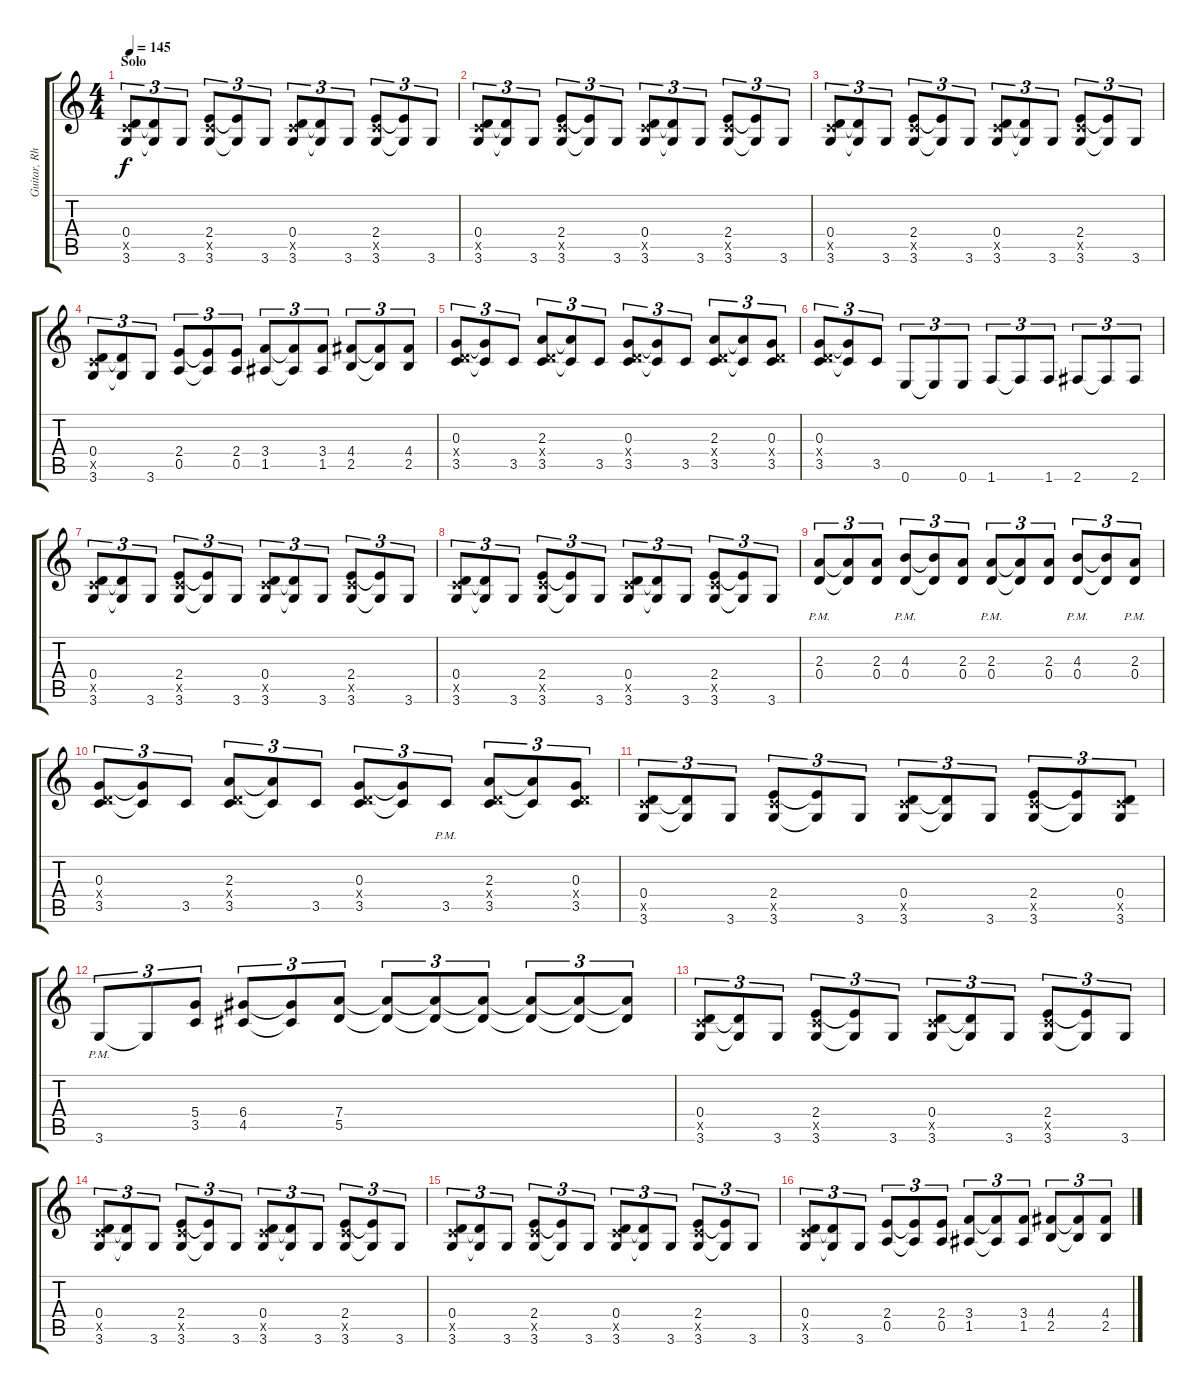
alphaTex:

\track ("Guitar, Rhythm" "Guitar, Rh") {instrument overdrivenguitar}
\staff {score tabs}
\tuning (E4 B3 G3 D3 A2 E2) {hide}
\ts (4 4)
\section ("" "Solo")
\tempo 145
\clef g2
\ks c
(0.4 3.5{x} 3.6).8{tu (3 2) dy f} (0.4{t} 3.6{t}).8{tu (3 2)} 3.6.8{tu (3 2)} (2.4 3.5{x} 3.6).8{tu (3 2)} (2.4{t} 3.6{t}).8{tu (3 2)} 3.6.8{tu (3 2)} (0.4 3.5{x} 3.6).8{tu (3 2)} (0.4{t} 3.6{t}).8{tu (3 2)} 3.6.8{tu (3 2)} (2.4 3.5{x} 3.6).8{tu (3 2)} (2.4{t} 3.6{t}).8{tu (3 2)} 3.6.8{tu (3 2)} |
(0.4 3.5{x} 3.6).8{tu (3 2)} (0.4{t} 3.6{t}).8{tu (3 2)} 3.6.8{tu (3 2)} (2.4 3.5{x} 3.6).8{tu (3 2)} (2.4{t} 3.6{t}).8{tu (3 2)} 3.6.8{tu (3 2)} (0.4 3.5{x} 3.6).8{tu (3 2)} (0.4{t} 3.6{t}).8{tu (3 2)} 3.6.8{tu (3 2)} (2.4 3.5{x} 3.6).8{tu (3 2)} (2.4{t} 3.6{t}).8{tu (3 2)} 3.6.8{tu (3 2)} |
(0.4 3.5{x} 3.6).8{tu (3 2)} (0.4{t} 3.6{t}).8{tu (3 2)} 3.6.8{tu (3 2)} (2.4 3.5{x} 3.6).8{tu (3 2)} (2.4{t} 3.6{t}).8{tu (3 2)} 3.6.8{tu (3 2)} (0.4 3.5{x} 3.6).8{tu (3 2)} (0.4{t} 3.6{t}).8{tu (3 2)} 3.6.8{tu (3 2)} (2.4 3.5{x} 3.6).8{tu (3 2)} (2.4{t} 3.6{t}).8{tu (3 2)} 3.6.8{tu (3 2)} |
(0.4 3.5{x} 3.6).8{tu (3 2)} (0.4{t} 3.6{t}).8{tu (3 2)} 3.6.8{tu (3 2)} (2.4 0.5).8{tu (3 2)} (2.4{t} 0.5{t}).8{tu (3 2)} (2.4 0.5).8{tu (3 2)} (3.4 1.5).8{tu (3 2)} (3.4{t} 1.5{t}).8{tu (3 2)} (3.4 1.5).8{tu (3 2)} (4.4 2.5).8{tu (3 2)} (4.4{t} 2.5{t}).8{tu (3 2)} (4.4 2.5).8{tu (3 2)} |
(0.3 0.4{x} 3.5).8{tu (3 2)} (0.3{t} 3.5{t}).8{tu (3 2)} 3.5.8{tu (3 2)} (2.3 0.4{x} 3.5).8{tu (3 2)} (2.3{t} 3.5{t}).8{tu (3 2)} 3.5.8{tu (3 2)} (0.3 0.4{x} 3.5).8{tu (3 2)} (0.3{t} 3.5{t}).8{tu (3 2)} 3.5.8{tu (3 2)} (2.3 0.4{x} 3.5).8{tu (3 2)} (2.3{t} 3.5{t}).8{tu (3 2)} (0.3 0.4{x} 3.5).8{tu (3 2)} |
(0.3 0.4{x} 3.5).8{tu (3 2)} (0.3{t} 3.5{t}).8{tu (3 2)} 3.5.8{tu (3 2)} 0.6.8{tu (3 2)} 0.6{t}.8{tu (3 2)} 0.6.8{tu (3 2)} 1.6.8{tu (3 2)} 1.6{t}.8{tu (3 2)} 1.6.8{tu (3 2)} 2.6.8{tu (3 2)} 2.6{t}.8{tu (3 2)} 2.6.8{tu (3 2)} |
(0.4 3.5{x} 3.6).8{tu (3 2)} (0.4{t} 3.6{t}).8{tu (3 2)} 3.6.8{tu (3 2)} (2.4 3.5{x} 3.6).8{tu (3 2)} (2.4{t} 3.6{t}).8{tu (3 2)} 3.6.8{tu (3 2)} (0.4 3.5{x} 3.6).8{tu (3 2)} (0.4{t} 3.6{t}).8{tu (3 2)} 3.6.8{tu (3 2)} (2.4 3.5{x} 3.6).8{tu (3 2)} (2.4{t} 3.6{t}).8{tu (3 2)} 3.6.8{tu (3 2)} |
(0.4 3.5{x} 3.6).8{tu (3 2)} (0.4{t} 3.6{t}).8{tu (3 2)} 3.6.8{tu (3 2)} (2.4 3.5{x} 3.6).8{tu (3 2)} (2.4{t} 3.6{t}).8{tu (3 2)} 3.6.8{tu (3 2)} (0.4 3.5{x} 3.6).8{tu (3 2)} (0.4{t} 3.6{t}).8{tu (3 2)} 3.6.8{tu (3 2)} (2.4 3.5{x} 3.6).8{tu (3 2)} (2.4{t} 3.6{t}).8{tu (3 2)} 3.6.8{tu (3 2)} |
(2.3 0.4{pm}).8{tu (3 2)} (2.3{t} 0.4{t}).8{tu (3 2)} (2.3 0.4).8{tu (3 2)} (4.3 0.4{pm}).8{tu (3 2)} (4.3{t} 0.4{t}).8{tu (3 2)} (2.3 0.4).8{tu (3 2)} (2.3 0.4{pm}).8{tu (3 2)} (2.3{t} 0.4{t}).8{tu (3 2)} (2.3 0.4).8{tu (3 2)} (4.3 0.4{pm}).8{tu (3 2)} (4.3{t} 0.4{t}).8{tu (3 2)} (2.3 0.4{pm}).8{tu (3 2)} |
(0.3 0.4{x} 3.5).8{tu (3 2)} (0.3{t} 3.5{t}).8{tu (3 2)} 3.5.8{tu (3 2)} (2.3 0.4{x} 3.5).8{tu (3 2)} (2.3{t} 3.5{t}).8{tu (3 2)} 3.5.8{tu (3 2)} (0.3 0.4{x} 3.5).8{tu (3 2)} (0.3{t} 3.5{t}).8{tu (3 2)} 3.5{pm}.8{tu (3 2)} (2.3 0.4{x} 3.5).8{tu (3 2)} (2.3{t} 3.5{t}).8{tu (3 2)} (0.3 0.4{x} 3.5).8{tu (3 2)} |
(0.4 3.5{x} 3.6).8{tu (3 2)} (0.4{t} 3.6{t}).8{tu (3 2)} 3.6.8{tu (3 2)} (2.4 3.5{x} 3.6).8{tu (3 2)} (2.4{t} 3.6{t}).8{tu (3 2)} 3.6.8{tu (3 2)} (0.4 3.5{x} 3.6).8{tu (3 2)} (0.4{t} 3.6{t}).8{tu (3 2)} 3.6.8{tu (3 2)} (2.4 3.5{x} 3.6).8{tu (3 2)} (2.4{t} 3.6{t}).8{tu (3 2)} (0.4 3.5{x} 3.6).8{tu (3 2)} |
3.6{pm}.8{tu (3 2)} 3.6{t}.8{tu (3 2)} (5.4 3.5).8{tu (3 2)} (6.4 4.5).8{tu (3 2)} (6.4{t} 4.5{t}).8{tu (3 2)} (7.4 5.5).8{tu (3 2)} (7.4{t} 5.5{t}).8{tu (3 2)} (7.4{t} 5.5{t}).8{tu (3 2)} (7.4{t} 5.5{t}).8{tu (3 2)} (7.4{t} 5.5{t}).8{tu (3 2)} (7.4{t} 5.5{t}).8{tu (3 2)} (7.4{t} 5.5{t}).8{tu (3 2)} |
(0.4 3.5{x} 3.6).8{tu (3 2)} (0.4{t} 3.6{t}).8{tu (3 2)} 3.6.8{tu (3 2)} (2.4 3.5{x} 3.6).8{tu (3 2)} (2.4{t} 3.6{t}).8{tu (3 2)} 3.6.8{tu (3 2)} (0.4 3.5{x} 3.6).8{tu (3 2)} (0.4{t} 3.6{t}).8{tu (3 2)} 3.6.8{tu (3 2)} (2.4 3.5{x} 3.6).8{tu (3 2)} (2.4{t} 3.6{t}).8{tu (3 2)} 3.6.8{tu (3 2)} |
(0.4 3.5{x} 3.6).8{tu (3 2)} (0.4{t} 3.6{t}).8{tu (3 2)} 3.6.8{tu (3 2)} (2.4 3.5{x} 3.6).8{tu (3 2)} (2.4{t} 3.6{t}).8{tu (3 2)} 3.6.8{tu (3 2)} (0.4 3.5{x} 3.6).8{tu (3 2)} (0.4{t} 3.6{t}).8{tu (3 2)} 3.6.8{tu (3 2)} (2.4 3.5{x} 3.6).8{tu (3 2)} (2.4{t} 3.6{t}).8{tu (3 2)} 3.6.8{tu (3 2)} |
(0.4 3.5{x} 3.6).8{tu (3 2)} (0.4{t} 3.6{t}).8{tu (3 2)} 3.6.8{tu (3 2)} (2.4 3.5{x} 3.6).8{tu (3 2)} (2.4{t} 3.6{t}).8{tu (3 2)} 3.6.8{tu (3 2)} (0.4 3.5{x} 3.6).8{tu (3 2)} (0.4{t} 3.6{t}).8{tu (3 2)} 3.6.8{tu (3 2)} (2.4 3.5{x} 3.6).8{tu (3 2)} (2.4{t} 3.6{t}).8{tu (3 2)} 3.6.8{tu (3 2)} |
(0.4 3.5{x} 3.6).8{tu (3 2)} (0.4{t} 3.6{t}).8{tu (3 2)} 3.6.8{tu (3 2)} (2.4 0.5).8{tu (3 2)} (2.4{t} 0.5{t}).8{tu (3 2)} (2.4 0.5).8{tu (3 2)} (3.4 1.5).8{tu (3 2)} (3.4{t} 1.5{t}).8{tu (3 2)} (3.4 1.5).8{tu (3 2)} (4.4 2.5).8{tu (3 2)} (4.4{t} 2.5{t}).8{tu (3 2)} (4.4 2.5).8{tu (3 2)}
